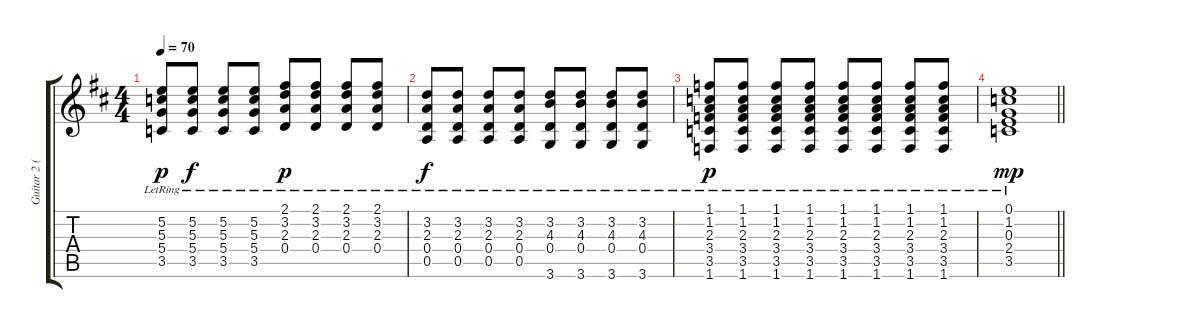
\track ("Guitar 2 (Standard Tuning)" "Guitar 2 (") {instrument acousticguitarsteel}
\staff {score tabs}
\tuning (E4 B3 G3 D3 A2 E2) {hide}
\ts (4 4)
\tempo 70
\clef g2
\ks bminor
(5.2 5.3{lr} 5.4{lr} 3.5{lr}).8{dy p} (5.2{lr} 5.3{lr} 5.4{lr} 3.5{lr}).8{dy f} (5.2{lr} 5.3{lr} 5.4{lr} 3.5{lr}).8 (5.2{lr} 5.3{lr} 5.4{lr} 3.5{lr}).8 (2.1 3.2{lr} 2.3{lr} 0.4{lr}).8{dy p} (2.1 3.2{lr} 2.3{lr} 0.4{lr}).8 (2.1 3.2{lr} 2.3{lr} 0.4{lr}).8 (2.1 3.2{lr} 2.3{lr} 0.4{lr}).8 |
(3.2{lr} 2.3{lr} 0.4{lr} 0.5{lr}).8{dy f} (3.2{lr} 2.3{lr} 0.4{lr} 0.5{lr}).8 (3.2{lr} 2.3{lr} 0.4{lr} 0.5{lr}).8 (3.2{lr} 2.3{lr} 0.4{lr} 0.5{lr}).8 (3.2{lr} 4.3{lr} 0.4{lr} 3.6{lr}).8 (3.2{lr} 4.3{lr} 0.4{lr} 3.6{lr}).8 (3.2{lr} 4.3{lr} 0.4{lr} 3.6{lr}).8 (3.2{lr} 4.3{lr} 0.4{lr} 3.6{lr}).8 |
(1.1{lr} 1.2 2.3{lr} 3.4{lr} 3.5{lr} 1.6{lr}).8{dy p} (1.1{lr} 1.2 2.3{lr} 3.4{lr} 3.5{lr} 1.6{lr}).8 (1.1{lr} 1.2 2.3{lr} 3.4{lr} 3.5{lr} 1.6{lr}).8 (1.1{lr} 1.2 2.3{lr} 3.4{lr} 3.5{lr} 1.6{lr}).8 (1.1{lr} 1.2 2.3{lr} 3.4{lr} 3.5{lr} 1.6{lr}).8 (1.1{lr} 1.2 2.3{lr} 3.4{lr} 3.5{lr} 1.6{lr}).8 (1.1{lr} 1.2 2.3{lr} 3.4{lr} 3.5{lr} 1.6{lr}).8 (1.1{lr} 1.2 2.3{lr} 3.4{lr} 3.5{lr} 1.6{lr}).8 |
\barLineRight lightlight
(0.1{lr} 1.2{lr} 0.3{lr} 2.4 3.5{lr}).1{dy mp}
